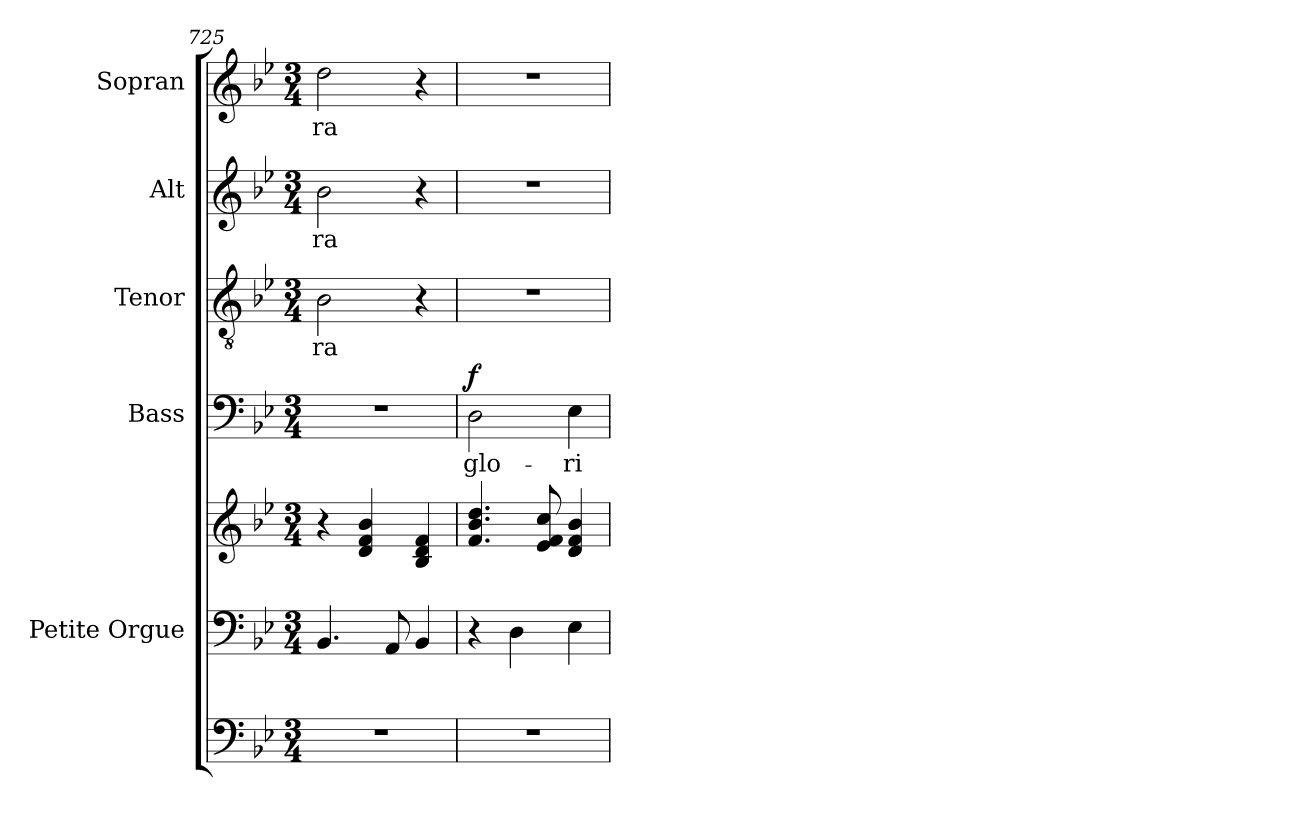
**kern	**kern	**kern	**kern	**text	**dynam	**kern	**text	**kern	**text	**kern	**text
*part6	*part5	*part5	*part4	*part4	*part4	*part3	*part3	*part2	*part2	*part1	*part1
*staff7	*staff6	*staff5	*staff4	*staff4	*staff4	*staff3	*staff3	*staff2	*staff2	*staff1	*staff1
*	*I"Petite Orgue	*	*I"Bass	*	*	*I"Tenor	*	*I"Alt	*	*I"Sopran	*
*	*I'Org. 1	*	*I'B.	*	*	*I'T.	*	*I'A.	*	*I'S.	*
*clefF4	*clefF4	*clefG2	*clefF4	*	*	*clefGv2	*	*clefG2	*	*clefG2	*
*k[b-e-]	*k[b-e-]	*k[b-e-]	*k[b-e-]	*	*	*k[b-e-]	*	*k[b-e-]	*	*k[b-e-]	*
*B-:	*B-:	*B-:	*B-:	*	*	*B-:	*	*B-:	*	*B-:	*
*M3/4	*M3/4	*M3/4	*M3/4	*	*	*M3/4	*	*M3/4	*	*M3/4	*
=725	=725	=725	=725	=725	=725	=725	=725	=725	=725	=725	=725
!	!	!	!	!	!	!	!LO:LY:b	!	!LO:LY:b	!	!LO:LY:b
2.r	4.BB-/	4r	2.r	.	.	2B-\	-ra	2b-\	-ra	2dd\	-ra
.	.	4d/ 4f/ 4b-/	.	.	.	.	.	.	.	.	.
.	8AA/	.	.	.	.	.	.	.	.	.	.
.	4BB-/	4B-/ 4d/ 4f/	.	.	.	4r	.	4r	.	4r	.
=726	=726	=726	=726	=726	=726	=726	=726	=726	=726	=726	=726
!	!	!	!	!LO:LY:b	!LO:DY:a	!	!	!	!	!	!
2.r	4r	4.f/ 4.b-/ 4.dd/	2D\	glo-	f	2.r	.	2.r	.	2.r	.
.	4D\	.	.	.	.	.	.	.	.	.	.
.	.	8e-/ 8f/ 8cc/	.	.	.	.	.	.	.	.	.
!	!	!	!	!LO:LY:b	!	!	!	!	!	!	!
.	4E-\	4d/ 4f/ 4b-/	4E-\	-ri-	.	.	.	.	.	.	.
=	=	=	=	=	=	=	=	=	=	=	=
*-	*-	*-	*-	*-	*-	*-	*-	*-	*-	*-	*-
